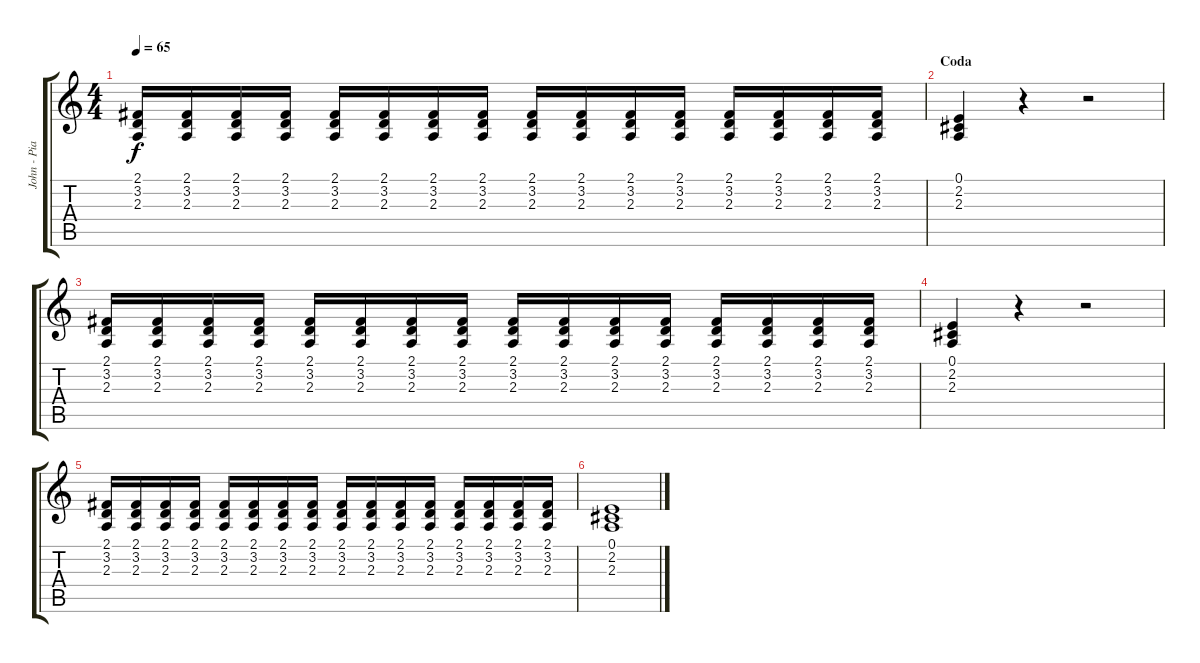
\track ("John - Piano" "John - Pia") {instrument acousticgrandpiano}
\staff {score tabs}
\tuning (E4 B3 G3 D3 A2 E2) {hide}
\ts (4 4)
\tempo 65
\clef g2
\ks c
(2.1 3.2 2.3).16{dy f} (2.1 3.2 2.3).16 (2.1 3.2 2.3).16 (2.1 3.2 2.3).16 (2.1 3.2 2.3).16 (2.1 3.2 2.3).16 (2.1 3.2 2.3).16 (2.1 3.2 2.3).16 (2.1 3.2 2.3).16 (2.1 3.2 2.3).16 (2.1 3.2 2.3).16 (2.1 3.2 2.3).16 (2.1 3.2 2.3).16 (2.1 3.2 2.3).16 (2.1 3.2 2.3).16 (2.1 3.2 2.3).16 |
\section ("" "Coda")
(0.1 2.2 2.3).4 r.4 r.2 |
(2.1 3.2 2.3).16 (2.1 3.2 2.3).16 (2.1 3.2 2.3).16 (2.1 3.2 2.3).16 (2.1 3.2 2.3).16 (2.1 3.2 2.3).16 (2.1 3.2 2.3).16 (2.1 3.2 2.3).16 (2.1 3.2 2.3).16 (2.1 3.2 2.3).16 (2.1 3.2 2.3).16 (2.1 3.2 2.3).16 (2.1 3.2 2.3).16 (2.1 3.2 2.3).16 (2.1 3.2 2.3).16 (2.1 3.2 2.3).16 |
(0.1 2.2 2.3).4 r.4 r.2 |
(2.1 3.2 2.3).16 (2.1 3.2 2.3).16 (2.1 3.2 2.3).16 (2.1 3.2 2.3).16 (2.1 3.2 2.3).16 (2.1 3.2 2.3).16 (2.1 3.2 2.3).16 (2.1 3.2 2.3).16 (2.1 3.2 2.3).16 (2.1 3.2 2.3).16 (2.1 3.2 2.3).16 (2.1 3.2 2.3).16 (2.1 3.2 2.3).16 (2.1 3.2 2.3).16 (2.1 3.2 2.3).16 (2.1 3.2 2.3).16 |
(0.1 2.2 2.3).1
